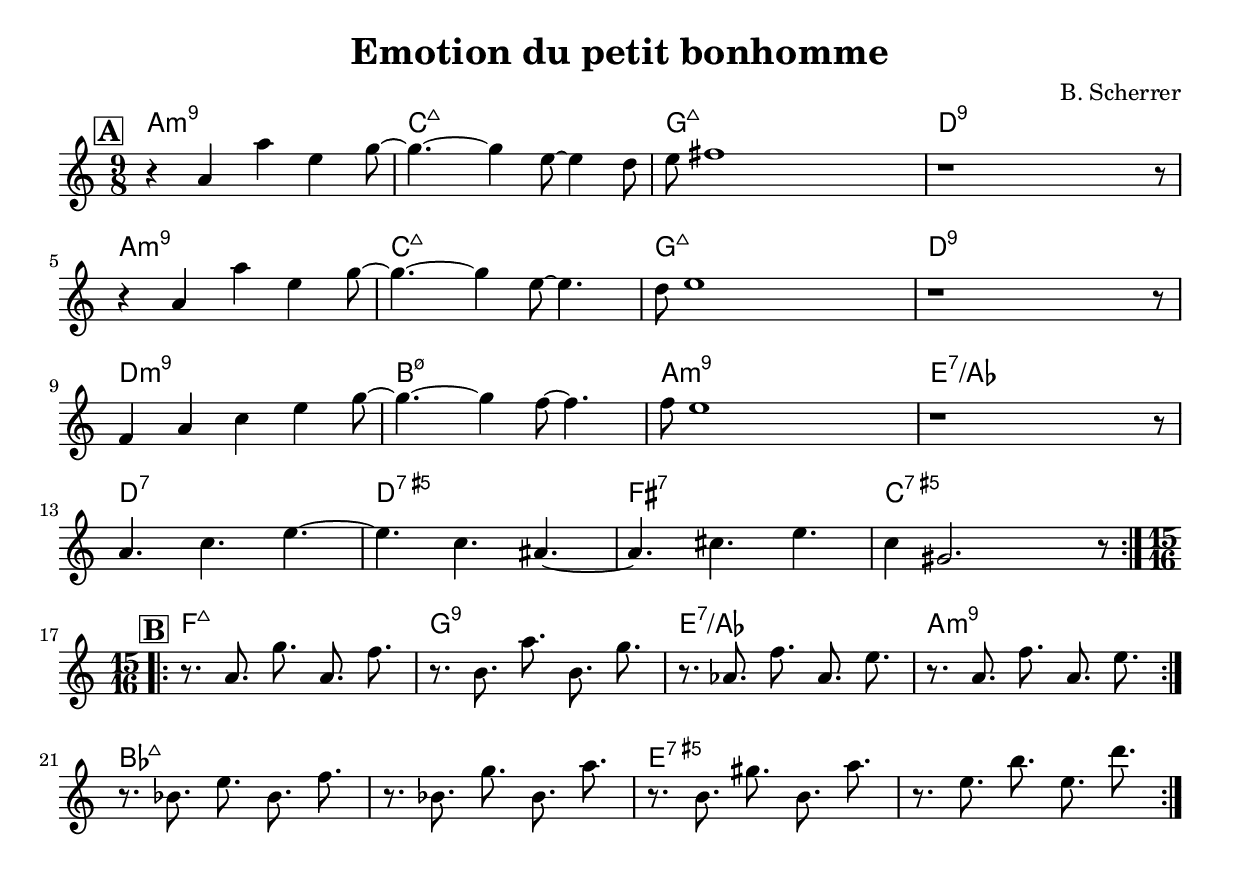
\version "2.18.2"	

noteCibleTransposition =   c   % c         % d pour Si b %  a, pour Mi b

ton = ""

indent = 0

melodie =  \relative c''{
  \key c \major
  \numericTimeSignature
  \time 9/8
  \mark \markup \box \bold A
  \repeat volta 2 {
  r4 a4 a'4 e g8~ | g4.~ g4 e8~ e4 d8 | e8 fis1 | r1 r8 \break
  r4 a,4 a'4 e g8~ | g4.~ g4 e8~ e4. | d8 e1 | r1 r8 \break
  f,4 a c e g8~ | g4.~ g4 f8~ f4. | f8 e1 | r1 r8 \break
  a,4. c e4.~ | e c ais~ | ais cis e | c4 gis2. r8 \break 
}
  \mark \markup \box \bold B
  \time 15/16
  \repeat volta 2 {
  \repeat volta 3 {
    r8. a g' a, f' | r b, a' b, g' | r aes, f' aes, e' |  r a, f' a, e' \break
  }
  r bes e bes f' | r bes, g' bes, a' | r b, gis' b, a' | r e b' e, d' \break
}
  }



harmonie = \chordmode{
  \tuplet 8/9 {
    \repeat volta 2 {
    \repeat unfold  2 { a1:min9  | c:maj7 | g:maj7 | d:9 }
    d:min9 | b:3-.5-.7 | a:min9 | e:7/aes |
    d:7 | d:5+.7 | fis:7 | c:5+.7 |
  }
  }
  
  
  \tuplet 16/15 {
    \repeat volta 2 {
    \repeat volta 3 {
      f1:maj7 | g:9 | e:7/aes | a:min9 |
    }
    bes:maj7 | s | e:5+.7 | s 
    }
  }
 
}



\header {
  title = #(string-append "Emotion du petit bonhomme" ton )
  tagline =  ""
  composer = "B. Scherrer"
}



\score{
  <<
    \new ChordNames {
      \transpose c \noteCibleTransposition{
	\harmonie
      }
    }
    \new Staff { 
      \transpose c \noteCibleTransposition {
      \melodie
      }
    }
  >>
  \layout{ \context {      \Score      proportionalNotationDuration = #(ly:make-moment 4 30     )   } }
}






\score {
  <<
    \new Staff \with {midiInstrument = #"electric piano 1"}<< \unfoldRepeats{\melodie 
                                 }  >>
    \new Staff \with {midiInstrument = #"electric piano 1"} << \unfoldRepeats{\harmonie
                          } >> 
  >>
\midi{ \tempo 4 = 112 }
}